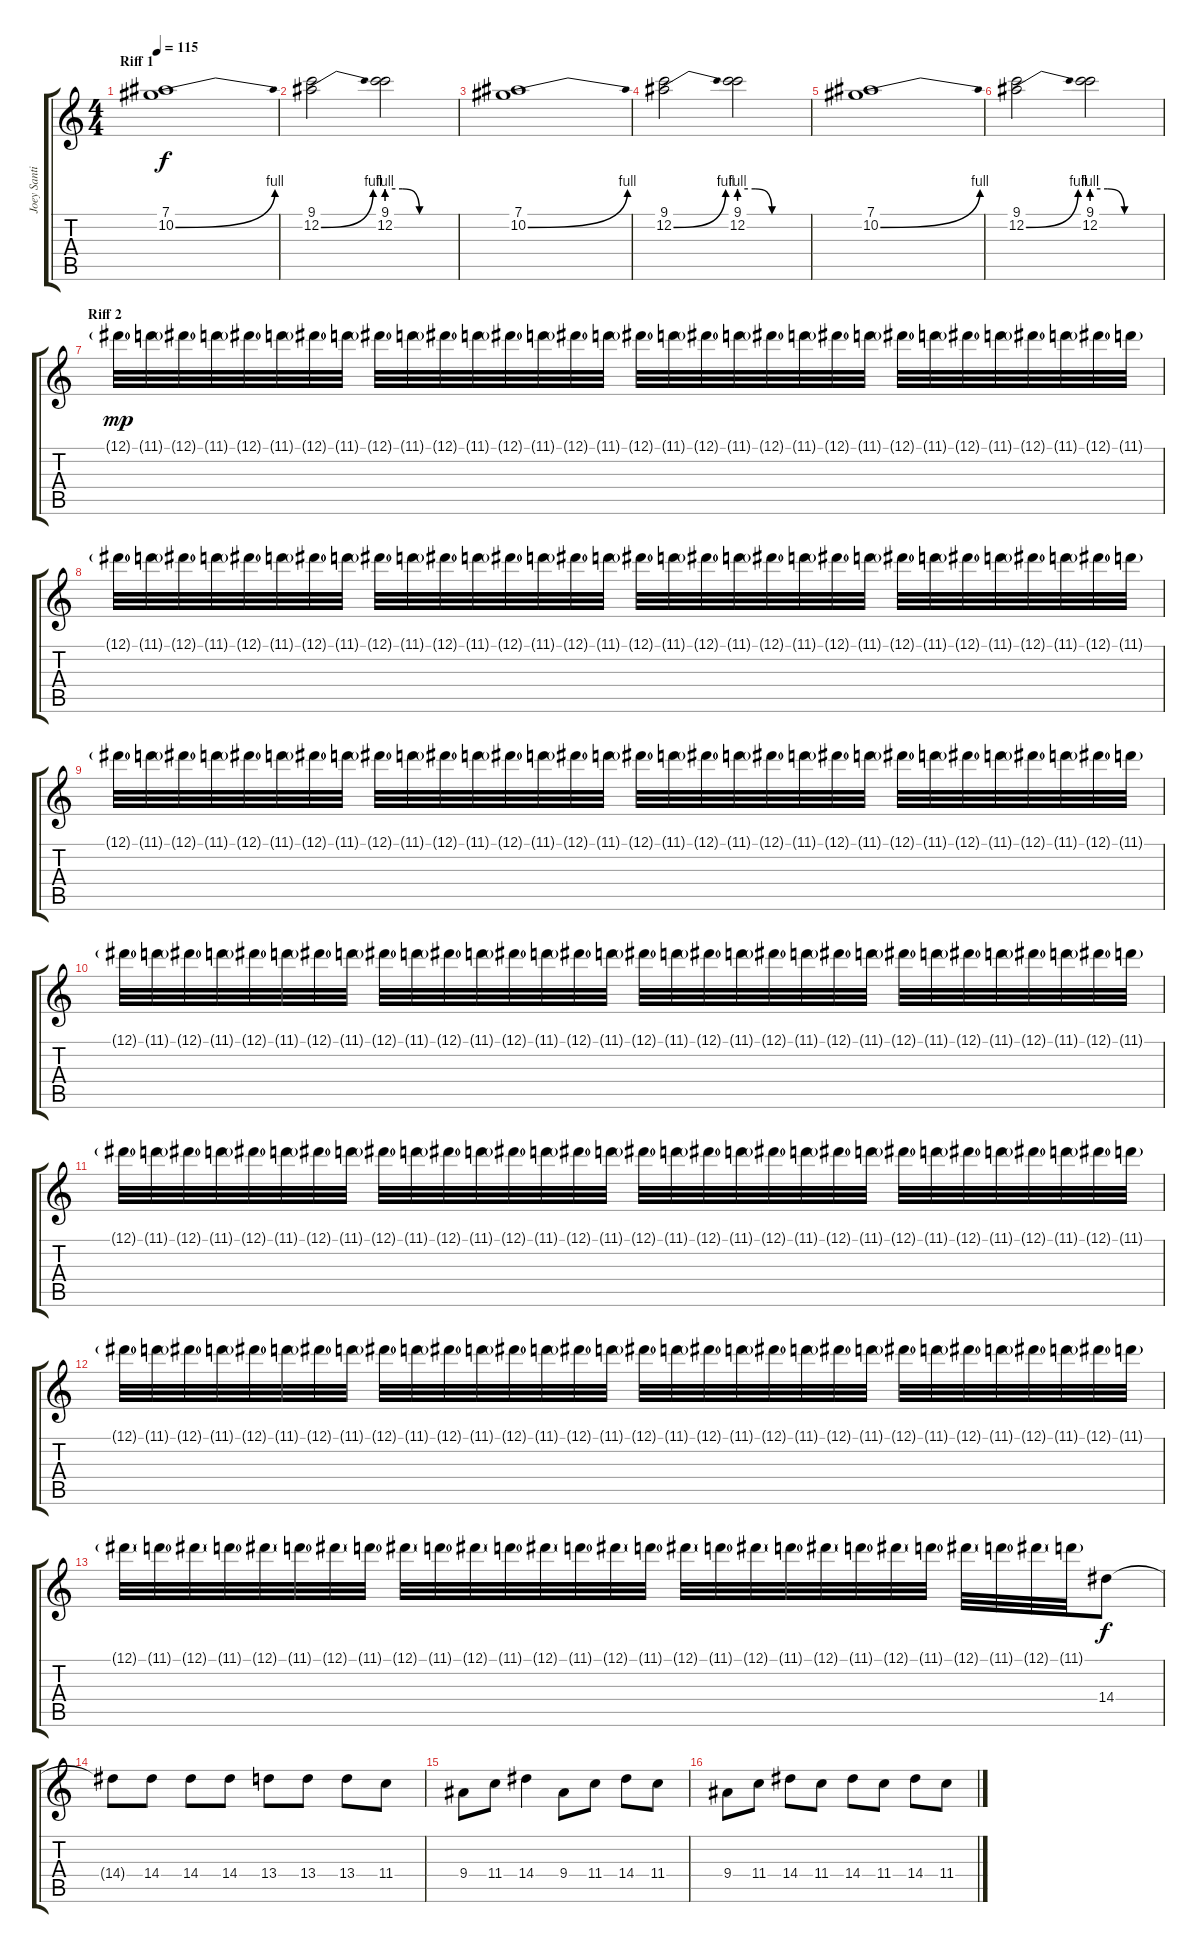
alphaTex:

\track ("Joey Santiago" "Joey Santi") {instrument distortionguitar}
\staff {score tabs}
\tuning (Eb4 Bb3 Gb3 Db3 Ab2 Eb2) {hide}
\ts (4 4)
\section ("" "Riff 1")
\tempo 115
\clef g2
\ks c
(7.1 10.2{be (bend 0 0 60 4)}).1{dy f instrument distortionguitar} |
(9.1 12.2{be (bend 0 0 60 4)}).2 (9.1 12.2{be (custom 0 4 14 4 29 0 40 0 60 0)}).2 |
(7.1 10.2{be (bend 0 0 60 4)}).1 |
(9.1 12.2{be (bend 0 0 60 4)}).2 (9.1 12.2{be (custom 0 4 14 4 29 0 40 0 60 0)}).2 |
(7.1 10.2{be (bend 0 0 60 4)}).1 |
(9.1 12.2{be (bend 0 0 60 4)}).2 (9.1 12.2{be (custom 0 4 14 4 29 0 40 0 60 0)}).2 |
\section ("" "Riff 2")
12.1{g}.32{dy mp} 11.1{g}.32 12.1{g}.32 11.1{g}.32 12.1{g}.32 11.1{g}.32 12.1{g}.32 11.1{g}.32 12.1{g}.32 11.1{g}.32 12.1{g}.32 11.1{g}.32 12.1{g}.32 11.1{g}.32 12.1{g}.32 11.1{g}.32 12.1{g}.32 11.1{g}.32 12.1{g}.32 11.1{g}.32 12.1{g}.32 11.1{g}.32 12.1{g}.32 11.1{g}.32 12.1{g}.32 11.1{g}.32 12.1{g}.32 11.1{g}.32 12.1{g}.32 11.1{g}.32 12.1{g}.32 11.1{g}.32 |
12.1{g}.32 11.1{g}.32 12.1{g}.32 11.1{g}.32 12.1{g}.32 11.1{g}.32 12.1{g}.32 11.1{g}.32 12.1{g}.32 11.1{g}.32 12.1{g}.32 11.1{g}.32 12.1{g}.32 11.1{g}.32 12.1{g}.32 11.1{g}.32 12.1{g}.32 11.1{g}.32 12.1{g}.32 11.1{g}.32 12.1{g}.32 11.1{g}.32 12.1{g}.32 11.1{g}.32 12.1{g}.32 11.1{g}.32 12.1{g}.32 11.1{g}.32 12.1{g}.32 11.1{g}.32 12.1{g}.32 11.1{g}.32 |
12.1{g}.32 11.1{g}.32 12.1{g}.32 11.1{g}.32 12.1{g}.32 11.1{g}.32 12.1{g}.32 11.1{g}.32 12.1{g}.32 11.1{g}.32 12.1{g}.32 11.1{g}.32 12.1{g}.32 11.1{g}.32 12.1{g}.32 11.1{g}.32 12.1{g}.32 11.1{g}.32 12.1{g}.32 11.1{g}.32 12.1{g}.32 11.1{g}.32 12.1{g}.32 11.1{g}.32 12.1{g}.32 11.1{g}.32 12.1{g}.32 11.1{g}.32 12.1{g}.32 11.1{g}.32 12.1{g}.32 11.1{g}.32 |
12.1{g}.32 11.1{g}.32 12.1{g}.32 11.1{g}.32 12.1{g}.32 11.1{g}.32 12.1{g}.32 11.1{g}.32 12.1{g}.32 11.1{g}.32 12.1{g}.32 11.1{g}.32 12.1{g}.32 11.1{g}.32 12.1{g}.32 11.1{g}.32 12.1{g}.32 11.1{g}.32 12.1{g}.32 11.1{g}.32 12.1{g}.32 11.1{g}.32 12.1{g}.32 11.1{g}.32 12.1{g}.32 11.1{g}.32 12.1{g}.32 11.1{g}.32 12.1{g}.32 11.1{g}.32 12.1{g}.32 11.1{g}.32 |
12.1{g}.32 11.1{g}.32 12.1{g}.32 11.1{g}.32 12.1{g}.32 11.1{g}.32 12.1{g}.32 11.1{g}.32 12.1{g}.32 11.1{g}.32 12.1{g}.32 11.1{g}.32 12.1{g}.32 11.1{g}.32 12.1{g}.32 11.1{g}.32 12.1{g}.32 11.1{g}.32 12.1{g}.32 11.1{g}.32 12.1{g}.32 11.1{g}.32 12.1{g}.32 11.1{g}.32 12.1{g}.32 11.1{g}.32 12.1{g}.32 11.1{g}.32 12.1{g}.32 11.1{g}.32 12.1{g}.32 11.1{g}.32 |
12.1{g}.32 11.1{g}.32 12.1{g}.32 11.1{g}.32 12.1{g}.32 11.1{g}.32 12.1{g}.32 11.1{g}.32 12.1{g}.32 11.1{g}.32 12.1{g}.32 11.1{g}.32 12.1{g}.32 11.1{g}.32 12.1{g}.32 11.1{g}.32 12.1{g}.32 11.1{g}.32 12.1{g}.32 11.1{g}.32 12.1{g}.32 11.1{g}.32 12.1{g}.32 11.1{g}.32 12.1{g}.32 11.1{g}.32 12.1{g}.32 11.1{g}.32 12.1{g}.32 11.1{g}.32 12.1{g}.32 11.1{g}.32 |
12.1{g}.32 11.1{g}.32 12.1{g}.32 11.1{g}.32 12.1{g}.32 11.1{g}.32 12.1{g}.32 11.1{g}.32 12.1{g}.32 11.1{g}.32 12.1{g}.32 11.1{g}.32 12.1{g}.32 11.1{g}.32 12.1{g}.32 11.1{g}.32 12.1{g}.32 11.1{g}.32 12.1{g}.32 11.1{g}.32 12.1{g}.32 11.1{g}.32 12.1{g}.32 11.1{g}.32 12.1{g}.32 11.1{g}.32 12.1{g}.32 11.1{g}.32 14.4.8{dy f} |
14.4{t}.8 14.4.8 14.4.8 14.4.8 13.4.8 13.4.8 13.4.8 11.4.8 |
9.4.8 11.4.8 14.4.4 9.4.8 11.4.8 14.4.8 11.4.8 |
9.4.8 11.4.8 14.4.8 11.4.8 14.4.8 11.4.8 14.4.8 11.4.8
